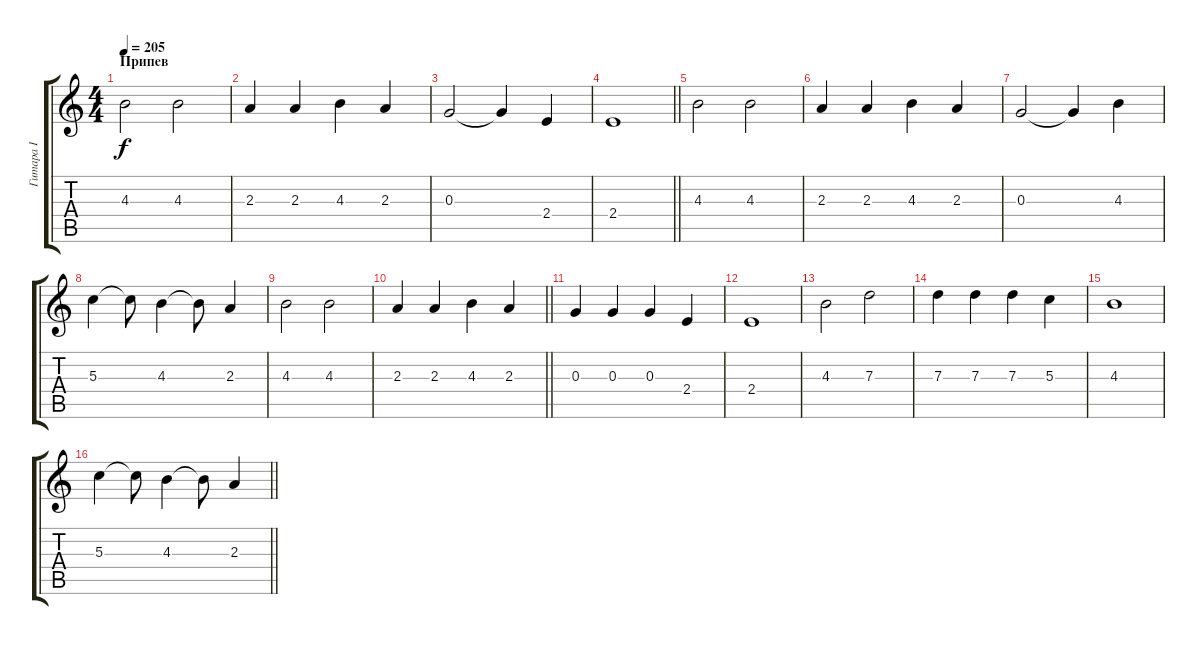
\track ("Гитара I" "Гитара I") {instrument electricguitarjazz}
\staff {score tabs}
\tuning (E4 B3 G3 D3 A2 E2) {hide}
\ts (4 4)
\section ("" "Припев")
\tempo 205
\clef g2
\ks c
4.3.2{dy f} 4.3.2 |
2.3.4 2.3.4 4.3.4 2.3.4 |
0.3.2 0.3{t}.4 2.4.4 |
\barLineRight lightlight
2.4.1 |
4.3.2 4.3.2 |
2.3.4 2.3.4 4.3.4 2.3.4 |
0.3.2 0.3{t}.4 4.3.4 |
5.3.4 5.3{t}.8 4.3.4 4.3{t}.8 2.3.4 |
4.3.2 4.3.2 |
\barLineRight lightlight
2.3.4 2.3.4 4.3.4 2.3.4 |
0.3.4 0.3.4 0.3.4 2.4.4 |
2.4.1 |
4.3.2 7.3.2 |
7.3.4 7.3.4 7.3.4 5.3.4 |
4.3.1 |
\barLineRight lightlight
5.3.4 5.3{t}.8 4.3.4 4.3{t}.8 2.3.4
